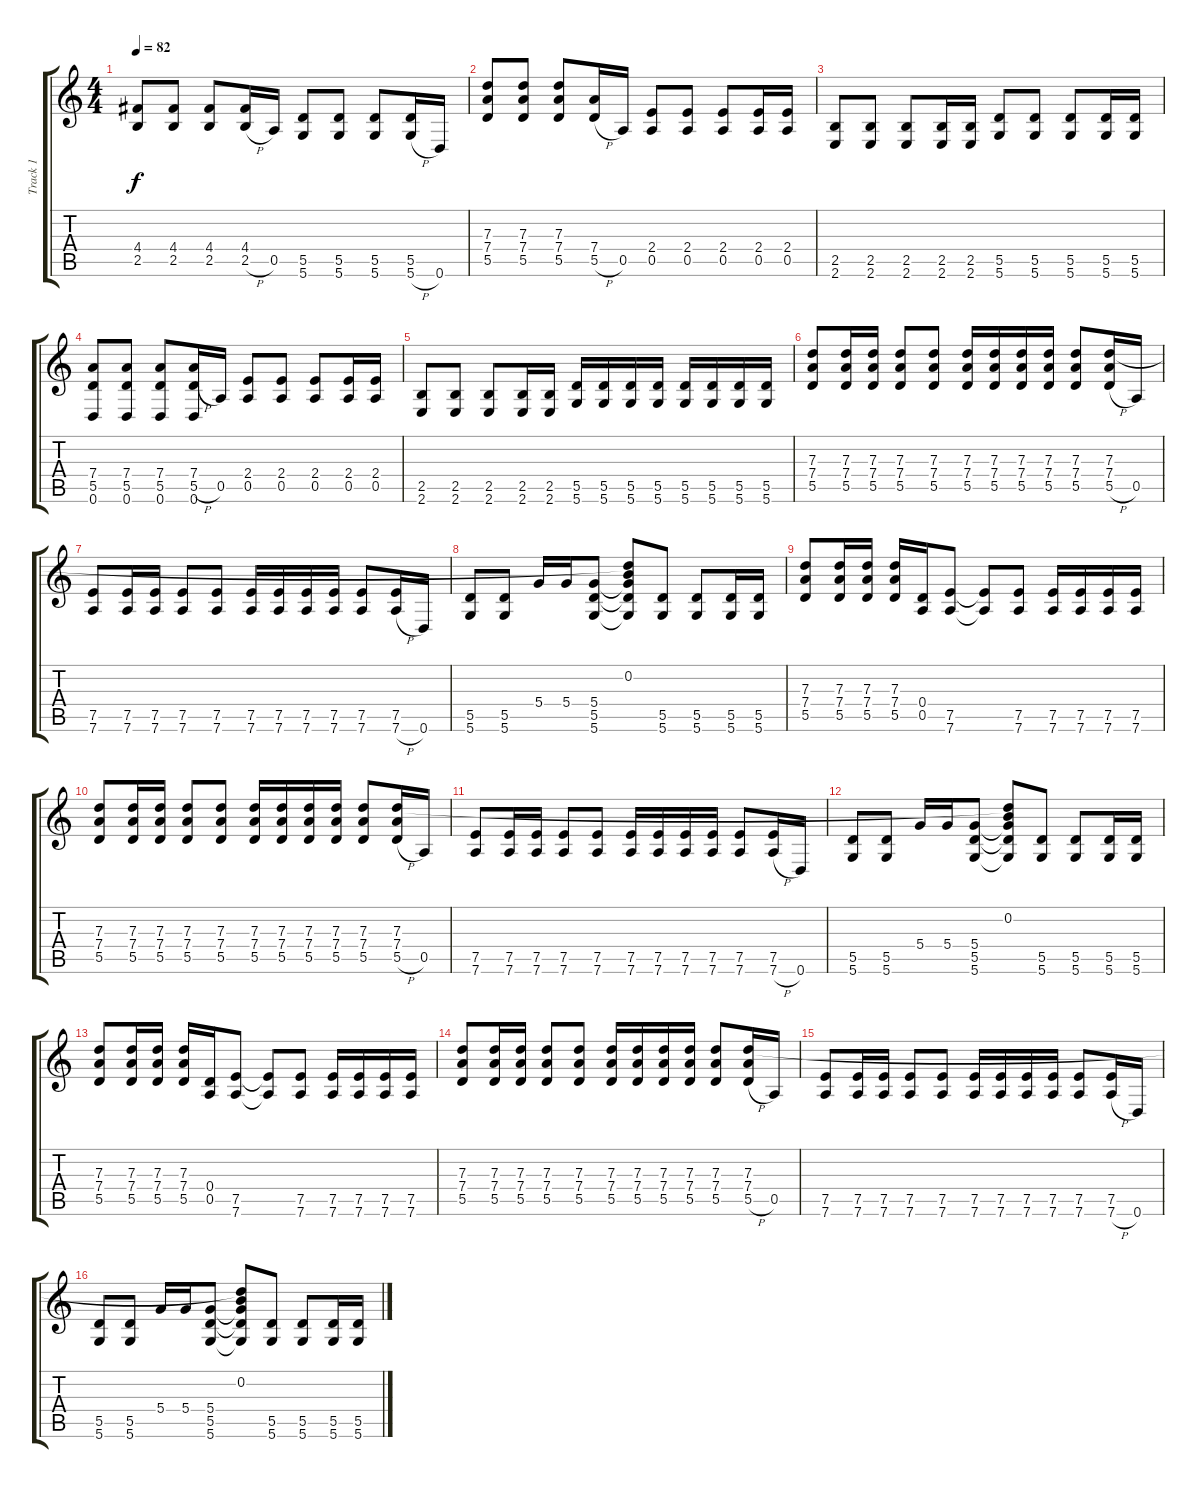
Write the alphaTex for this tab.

\track ("Track 1" "Track 1") {instrument distortionguitar}
\staff {score tabs}
\tuning (E4 B3 G3 D3 A2 D2) {hide}
\ts (4 4)
\tempo 82
\clef g2
\ks c
(4.4 2.5).8{dy f} (4.4 2.5).8 (4.4 2.5).8 (4.4 2.5{h}).16 0.5.16 (5.5 5.6).8 (5.5 5.6).8 (5.5 5.6).8 (5.5 5.6{h}).16 0.6.16 |
(7.3 7.4 5.5).8 (7.3 7.4 5.5).8 (7.3 7.4 5.5).8 (7.4 5.5{h}).16 0.5.16 (2.4 0.5).8 (2.4 0.5).8 (2.4 0.5).8 (2.4 0.5).16 (2.4 0.5).16 |
(2.5 2.6).8 (2.5 2.6).8 (2.5 2.6).8 (2.5 2.6).16 (2.5 2.6).16 (5.5 5.6).8 (5.5 5.6).8 (5.5 5.6).8 (5.5 5.6).16 (5.5 5.6).16 |
(7.4 5.5 0.6).8 (7.4 5.5 0.6).8 (7.4 5.5 0.6).8 (7.4 5.5{h} 0.6).16 0.5.16 (2.4 0.5).8 (2.4 0.5).8 (2.4 0.5).8 (2.4 0.5).16 (2.4 0.5).16 |
(2.5 2.6).8 (2.5 2.6).8 (2.5 2.6).8 (2.5 2.6).16 (2.5 2.6).16 (5.5 5.6).16 (5.5 5.6).16 (5.5 5.6).16 (5.5 5.6).16 (5.5 5.6).16 (5.5 5.6).16 (5.5 5.6).16 (5.5 5.6).16 |
(7.3 7.4 5.5).8 (7.3 7.4 5.5).16 (7.3 7.4 5.5).16 (7.3 7.4 5.5).8 (7.3 7.4 5.5).8 (7.3 7.4 5.5).16 (7.3 7.4 5.5).16 (7.3 7.4 5.5).16 (7.3 7.4 5.5).16 (7.3 7.4 5.5).8 (7.3 7.4 5.5{h}).16 0.5.16 |
(7.5 7.6).8 (7.5 7.6).16 (7.5 7.6).16 (7.5 7.6).8 (7.5 7.6).8 (7.5 7.6).16 (7.5 7.6).16 (7.5 7.6).16 (7.5 7.6).16 (7.5 7.6).8 (7.5 7.6{h}).16 0.6.16 |
(5.5 5.6).8 (5.5 5.6).8 5.4.16 5.4.16 (5.4 5.5 5.6).8 (0.2 7.3{t} 5.4{t} 5.5{t} 5.6{t}).8 (5.5 5.6).8 (5.5 5.6).8 (5.5 5.6).16 (5.5 5.6).16 |
(7.3 7.4 5.5).8 (7.3 7.4 5.5).16 (7.3 7.4 5.5).16 (7.3 7.4 5.5).16 (0.4 0.5).16 (7.5 7.6).8 (7.5{t} 7.6{t}).8 (7.5 7.6).8 (7.5 7.6).16 (7.5 7.6).16 (7.5 7.6).16 (7.5 7.6).16 |
(7.3 7.4 5.5).8 (7.3 7.4 5.5).16 (7.3 7.4 5.5).16 (7.3 7.4 5.5).8 (7.3 7.4 5.5).8 (7.3 7.4 5.5).16 (7.3 7.4 5.5).16 (7.3 7.4 5.5).16 (7.3 7.4 5.5).16 (7.3 7.4 5.5).8 (7.3 7.4 5.5{h}).16 0.5.16 |
(7.5 7.6).8 (7.5 7.6).16 (7.5 7.6).16 (7.5 7.6).8 (7.5 7.6).8 (7.5 7.6).16 (7.5 7.6).16 (7.5 7.6).16 (7.5 7.6).16 (7.5 7.6).8 (7.5 7.6{h}).16 0.6.16 |
(5.5 5.6).8 (5.5 5.6).8 5.4.16 5.4.16 (5.4 5.5 5.6).8 (0.2 7.3{t} 5.4{t} 5.5{t} 5.6{t}).8 (5.5 5.6).8 (5.5 5.6).8 (5.5 5.6).16 (5.5 5.6).16 |
(7.3 7.4 5.5).8 (7.3 7.4 5.5).16 (7.3 7.4 5.5).16 (7.3 7.4 5.5).16 (0.4 0.5).16 (7.5 7.6).8 (7.5{t} 7.6{t}).8 (7.5 7.6).8 (7.5 7.6).16 (7.5 7.6).16 (7.5 7.6).16 (7.5 7.6).16 |
(7.3 7.4 5.5).8 (7.3 7.4 5.5).16 (7.3 7.4 5.5).16 (7.3 7.4 5.5).8 (7.3 7.4 5.5).8 (7.3 7.4 5.5).16 (7.3 7.4 5.5).16 (7.3 7.4 5.5).16 (7.3 7.4 5.5).16 (7.3 7.4 5.5).8 (7.3 7.4 5.5{h}).16 0.5.16 |
(7.5 7.6).8 (7.5 7.6).16 (7.5 7.6).16 (7.5 7.6).8 (7.5 7.6).8 (7.5 7.6).16 (7.5 7.6).16 (7.5 7.6).16 (7.5 7.6).16 (7.5 7.6).8 (7.5 7.6{h}).16 0.6.16 |
(5.5 5.6).8 (5.5 5.6).8 5.4.16 5.4.16 (5.4 5.5 5.6).8 (0.2 7.3{t} 5.4{t} 5.5{t} 5.6{t}).8 (5.5 5.6).8 (5.5 5.6).8 (5.5 5.6).16 (5.5 5.6).16
